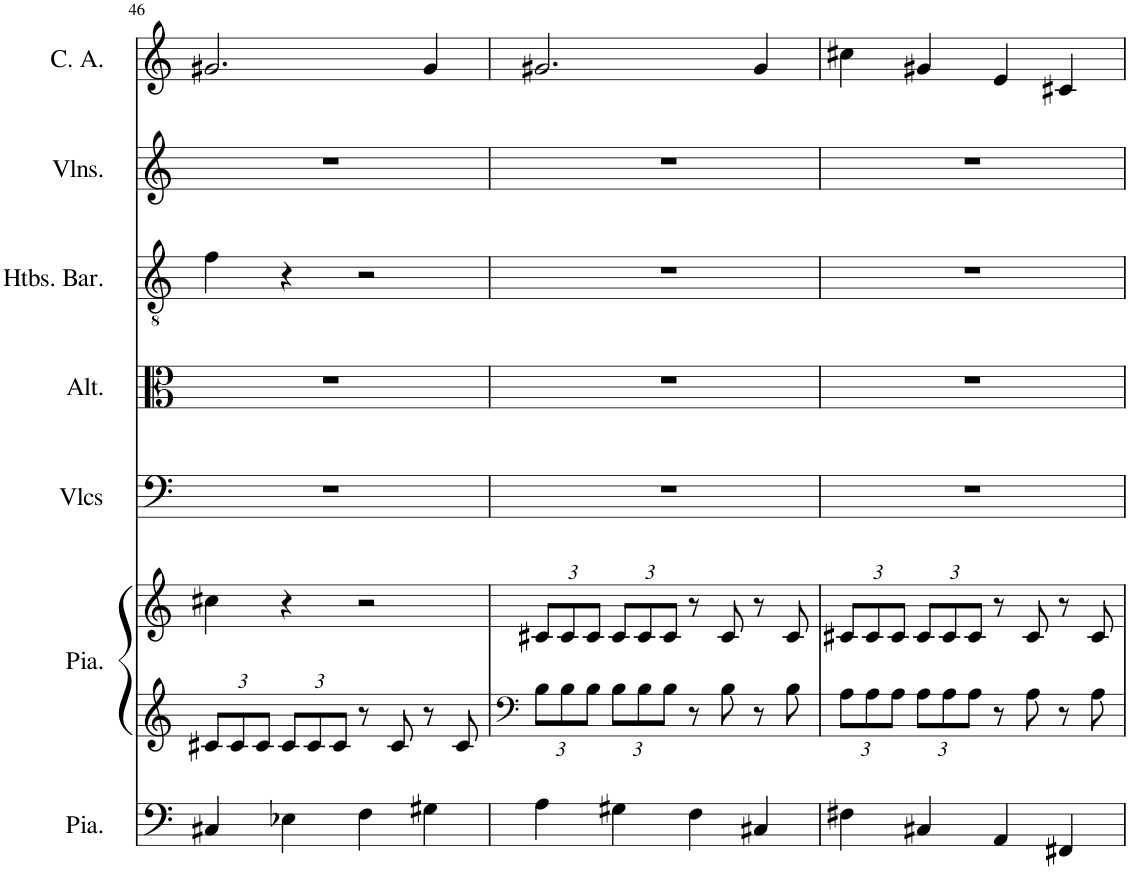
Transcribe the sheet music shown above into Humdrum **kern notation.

**kern	**kern	**kern	**kern	**kern	**kern	**kern	**kern
*part7	*part6	*part6	*part5	*part4	*part3	*part2	*part1
*staff8	*staff7	*staff6	*staff5	*staff4	*staff3	*staff2	*staff1
*I"Piano, Pedals	*I"Piano, Organ	*	*I"Violoncelles, Bass	*I"Altos, Tenor	*I"Hautbois Baryton, Alto	*I"Violons, Soprano	*I"Cor anglais, Baritone solo
*I'Pia.	*I'Pia.	*	*I'Vlcs	*I'Alt.	*I'Htbs. Bar.	*I'Vlns.	*I'C. A.
!!LO:PB:g=z
*clefF4	*clefG2	*clefG2	*clefF4	*clefC3	*clefGv2	*clefG2	*clefG2
*	*	*	*	*	*	*	*Trd4c7
*k[]	*k[]	*k[]	*k[]	*k[]	*k[]	*k[]	*k[]
*M4/4	*M4/4	*M4/4	*M4/4	*M4/4	*M4/4	*M4/4	*M4/4
*	*Xbrackettup	*	*	*	*	*	*
=46	=46	=46	=46	=46	=46	=46	=46
4C#X/	12c#X/L	4cc#X\	1r	1r	4f\	1r	2.g#X/
.	12c#/	.	.	.	.	.	.
.	12c#/J	.	.	.	.	.	.
4E-X\	12c#/L	4r	.	.	4r	.	.
.	12c#/	.	.	.	.	.	.
.	12c#/J	.	.	.	.	.	.
4F\	8r	2r	.	.	2r	.	.
.	8c#/	.	.	.	.	.	.
4G#X\	8r	.	.	.	.	.	4g#/
.	8c#/	.	.	.	.	.	.
=47	=47	=47	=47	=47	=47	=47	=47
*	*clefF4	*	*	*	*	*	*
*	*	*Xbrackettup	*	*	*	*	*
4A\	12B\L	12c#X/L	1r	1r	1r	1r	2.g#X/
.	12B\	12c#/	.	.	.	.	.
.	12B\J	12c#/J	.	.	.	.	.
4G#X\	12B\L	12c#/L	.	.	.	.	.
.	12B\	12c#/	.	.	.	.	.
.	12B\J	12c#/J	.	.	.	.	.
4F\	8r	8r	.	.	.	.	.
.	8B\	8c#/	.	.	.	.	.
4C#X/	8r	8r	.	.	.	.	4g#/
.	8B\	8c#/	.	.	.	.	.
=48	=48	=48	=48	=48	=48	=48	=48
4F#X\	12A\L	12c#X/L	1r	1r	1r	1r	4cc#X\
.	12A\	12c#/	.	.	.	.	.
.	12A\J	12c#/J	.	.	.	.	.
4C#X/	12A\L	12c#/L	.	.	.	.	4g#X/
.	12A\	12c#/	.	.	.	.	.
.	12A\J	12c#/J	.	.	.	.	.
4AA/	8r	8r	.	.	.	.	4e/
.	8A\	8c#/	.	.	.	.	.
4FF#X/	8r	8r	.	.	.	.	4c#X/
.	8A\	8c#/	.	.	.	.	.
=	=	=	=	=	=	=	=
*-	*-	*-	*-	*-	*-	*-	*-
